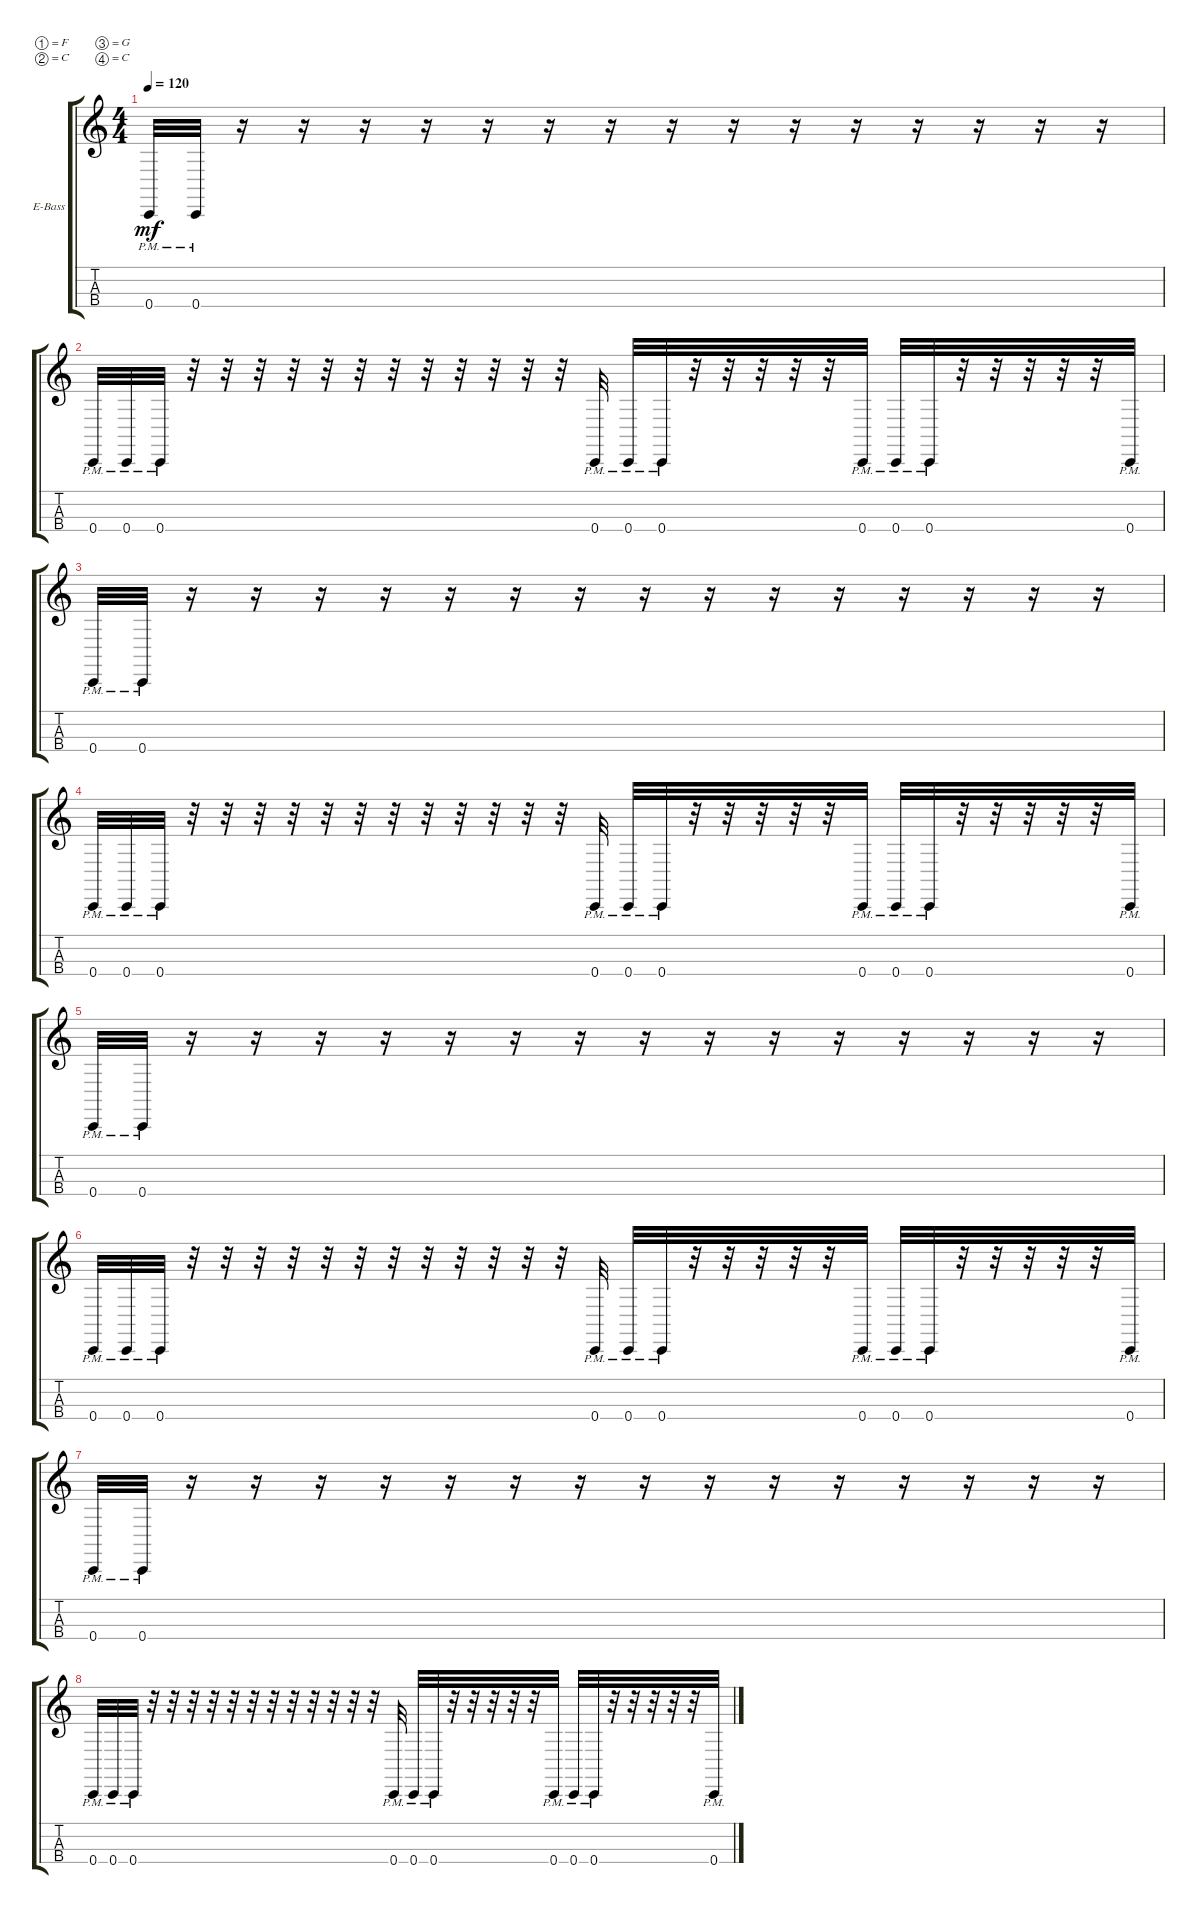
\defaultSystemsLayout 4
\bracketExtendMode groupsimilarinstruments
\firstSystemTrackNameOrientation horizontal
\otherSystemsTrackNameOrientation horizontal
\track ("Alex" "E-Bass") {instrument electricbassfinger}
\staff {score tabs}
\tuning (F2 C2 G1 C1)
\ts (4 4)
\tempo 120
\clef g2
\ks c
0.4{pm}.32{dy mf} 0.4{pm}.32 r.16 r.16 r.16 r.16 r.16 r.16 r.16 r.16 r.16 r.16 r.16 r.16 r.16 r.16 r.16 |
0.4{pm}.32 0.4{pm}.32 0.4{pm}.32 r.32 r.32 r.32 r.32 r.32 r.32 r.32 r.32 r.32 r.32 r.32 r.32 0.4{pm}.32 0.4{pm}.32 0.4{pm}.32 r.32 r.32 r.32 r.32 r.32 0.4{pm}.32 0.4{pm}.32 0.4{pm}.32 r.32 r.32 r.32 r.32 r.32 0.4{pm}.32 |
0.4{pm}.32 0.4{pm}.32 r.16 r.16 r.16 r.16 r.16 r.16 r.16 r.16 r.16 r.16 r.16 r.16 r.16 r.16 r.16 |
0.4{pm}.32 0.4{pm}.32 0.4{pm}.32 r.32 r.32 r.32 r.32 r.32 r.32 r.32 r.32 r.32 r.32 r.32 r.32 0.4{pm}.32 0.4{pm}.32 0.4{pm}.32 r.32 r.32 r.32 r.32 r.32 0.4{pm}.32 0.4{pm}.32 0.4{pm}.32 r.32 r.32 r.32 r.32 r.32 0.4{pm}.32 |
0.4{pm}.32 0.4{pm}.32 r.16 r.16 r.16 r.16 r.16 r.16 r.16 r.16 r.16 r.16 r.16 r.16 r.16 r.16 r.16 |
0.4{pm}.32 0.4{pm}.32 0.4{pm}.32 r.32 r.32 r.32 r.32 r.32 r.32 r.32 r.32 r.32 r.32 r.32 r.32 0.4{pm}.32 0.4{pm}.32 0.4{pm}.32 r.32 r.32 r.32 r.32 r.32 0.4{pm}.32 0.4{pm}.32 0.4{pm}.32 r.32 r.32 r.32 r.32 r.32 0.4{pm}.32 |
0.4{pm}.32 0.4{pm}.32 r.16 r.16 r.16 r.16 r.16 r.16 r.16 r.16 r.16 r.16 r.16 r.16 r.16 r.16 r.16 |
0.4{pm}.32 0.4{pm}.32 0.4{pm}.32 r.32 r.32 r.32 r.32 r.32 r.32 r.32 r.32 r.32 r.32 r.32 r.32 0.4{pm}.32 0.4{pm}.32 0.4{pm}.32 r.32 r.32 r.32 r.32 r.32 0.4{pm}.32 0.4{pm}.32 0.4{pm}.32 r.32 r.32 r.32 r.32 r.32 0.4{pm}.32
